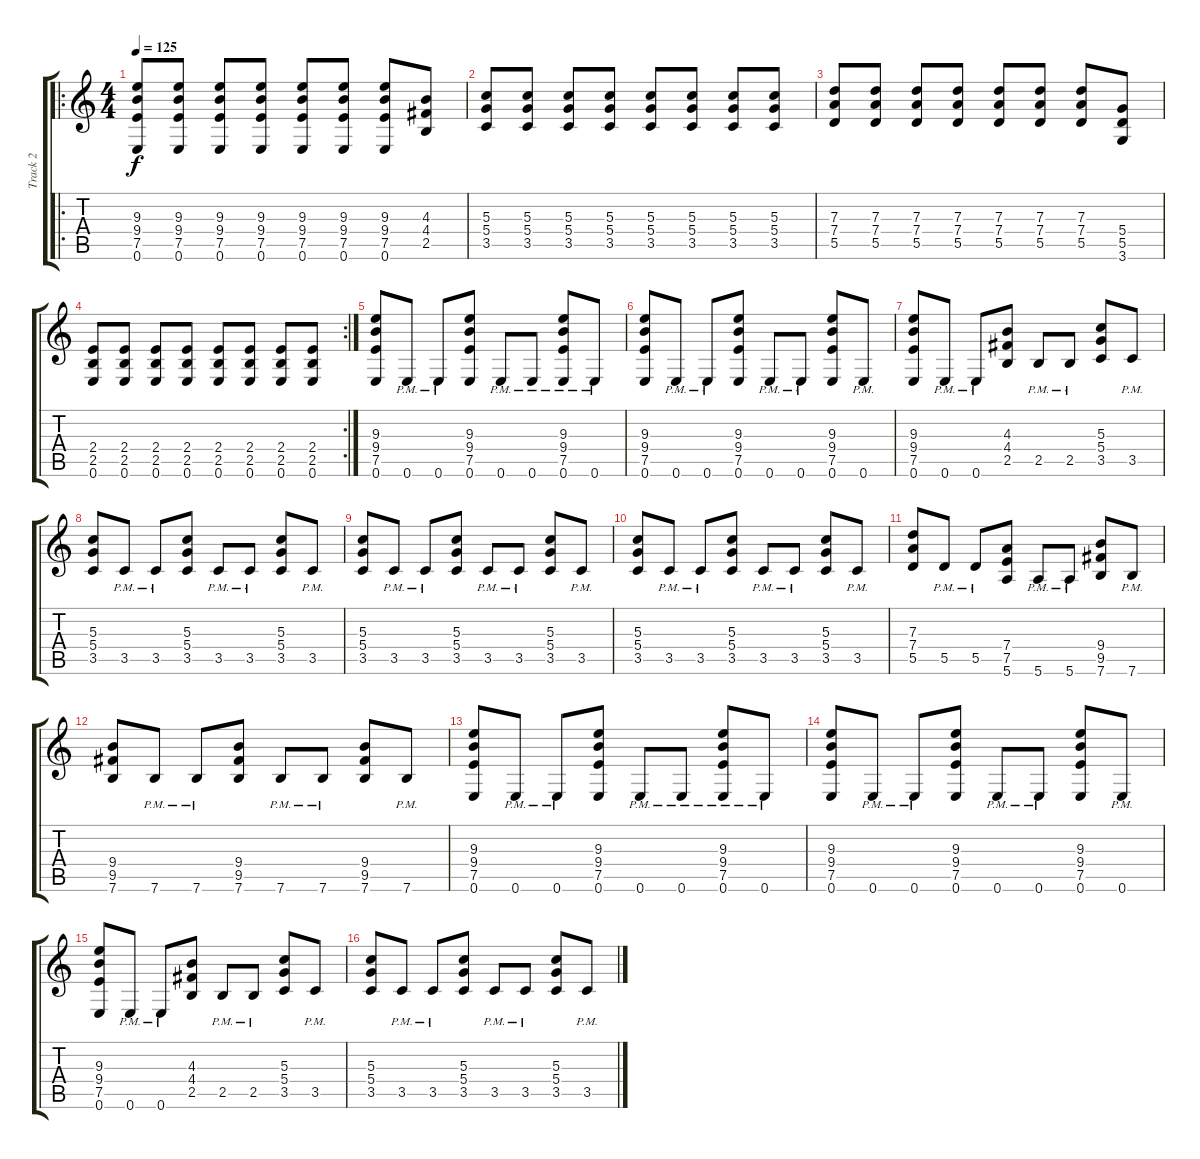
\track ("Track 2" "Track 2") {instrument distortionguitar}
\staff {score tabs}
\tuning (E4 B3 G3 D3 A2 E2) {hide}
\ro
\ts (4 4)
\tempo 125
\clef g2
\ks c
(9.3 9.4 7.5 0.6).8{dy f} (9.3 9.4 7.5 0.6).8 (9.3 9.4 7.5 0.6).8 (9.3 9.4 7.5 0.6).8 (9.3 9.4 7.5 0.6).8 (9.3 9.4 7.5 0.6).8 (9.3 9.4 7.5 0.6).8 (4.3 4.4 2.5).8 |
(5.3 5.4 3.5).8 (5.3 5.4 3.5).8 (5.3 5.4 3.5).8 (5.3 5.4 3.5).8 (5.3 5.4 3.5).8 (5.3 5.4 3.5).8 (5.3 5.4 3.5).8 (5.3 5.4 3.5).8 |
(7.3 7.4 5.5).8 (7.3 7.4 5.5).8 (7.3 7.4 5.5).8 (7.3 7.4 5.5).8 (7.3 7.4 5.5).8 (7.3 7.4 5.5).8 (7.3 7.4 5.5).8 (5.4 5.5 3.6).8 |
\rc 2
(2.4 2.5 0.6).8 (2.4 2.5 0.6).8 (2.4 2.5 0.6).8 (2.4 2.5 0.6).8 (2.4 2.5 0.6).8 (2.4 2.5 0.6).8 (2.4 2.5 0.6).8 (2.4 2.5 0.6).8 |
(9.3 9.4 7.5 0.6).8 0.6{pm}.8 0.6{pm}.8 (9.3 9.4 7.5 0.6).8 0.6{pm}.8 0.6{pm}.8 (9.3 9.4 7.5{pm} 0.6).8 0.6{pm}.8 |
(9.3 9.4 7.5 0.6).8 0.6{pm}.8 0.6{pm}.8 (9.3 9.4 7.5 0.6).8 0.6{pm}.8 0.6{pm}.8 (9.3 9.4 7.5 0.6).8 0.6{pm}.8 |
(9.3 9.4 7.5 0.6).8 0.6{pm}.8 0.6{pm}.8 (4.3 4.4 2.5).8 2.5{pm}.8 2.5{pm}.8 (5.3 5.4 3.5).8 3.5{pm}.8 |
(5.3 5.4 3.5).8 3.5{pm}.8 3.5{pm}.8 (5.3 5.4 3.5).8 3.5{pm}.8 3.5{pm}.8 (5.3 5.4 3.5).8 3.5{pm}.8 |
(5.3 5.4 3.5).8 3.5{pm}.8 3.5{pm}.8 (5.3 5.4 3.5).8 3.5{pm}.8 3.5{pm}.8 (5.3 5.4 3.5).8 3.5{pm}.8 |
(5.3 5.4 3.5).8 3.5{pm}.8 3.5{pm}.8 (5.3 5.4 3.5).8 3.5{pm}.8 3.5{pm}.8 (5.3 5.4 3.5).8 3.5{pm}.8 |
(7.3 7.4 5.5).8 5.5{pm}.8 5.5{pm}.8 (7.4 7.5 5.6).8 5.6{pm}.8 5.6{pm}.8 (9.4 9.5 7.6).8 7.6{pm}.8 |
(9.4 9.5 7.6).8 7.6{pm}.8 7.6{pm}.8 (9.4 9.5 7.6).8 7.6{pm}.8 7.6{pm}.8 (9.4 9.5 7.6).8 7.6{pm}.8 |
(9.3 9.4 7.5 0.6).8 0.6{pm}.8 0.6{pm}.8 (9.3 9.4 7.5 0.6).8 0.6{pm}.8 0.6{pm}.8 (9.3 9.4 7.5{pm} 0.6).8 0.6{pm}.8 |
(9.3 9.4 7.5 0.6).8 0.6{pm}.8 0.6{pm}.8 (9.3 9.4 7.5 0.6).8 0.6{pm}.8 0.6{pm}.8 (9.3 9.4 7.5 0.6).8 0.6{pm}.8 |
(9.3 9.4 7.5 0.6).8 0.6{pm}.8 0.6{pm}.8 (4.3 4.4 2.5).8 2.5{pm}.8 2.5{pm}.8 (5.3 5.4 3.5).8 3.5{pm}.8 |
(5.3 5.4 3.5).8 3.5{pm}.8 3.5{pm}.8 (5.3 5.4 3.5).8 3.5{pm}.8 3.5{pm}.8 (5.3 5.4 3.5).8 3.5{pm}.8
